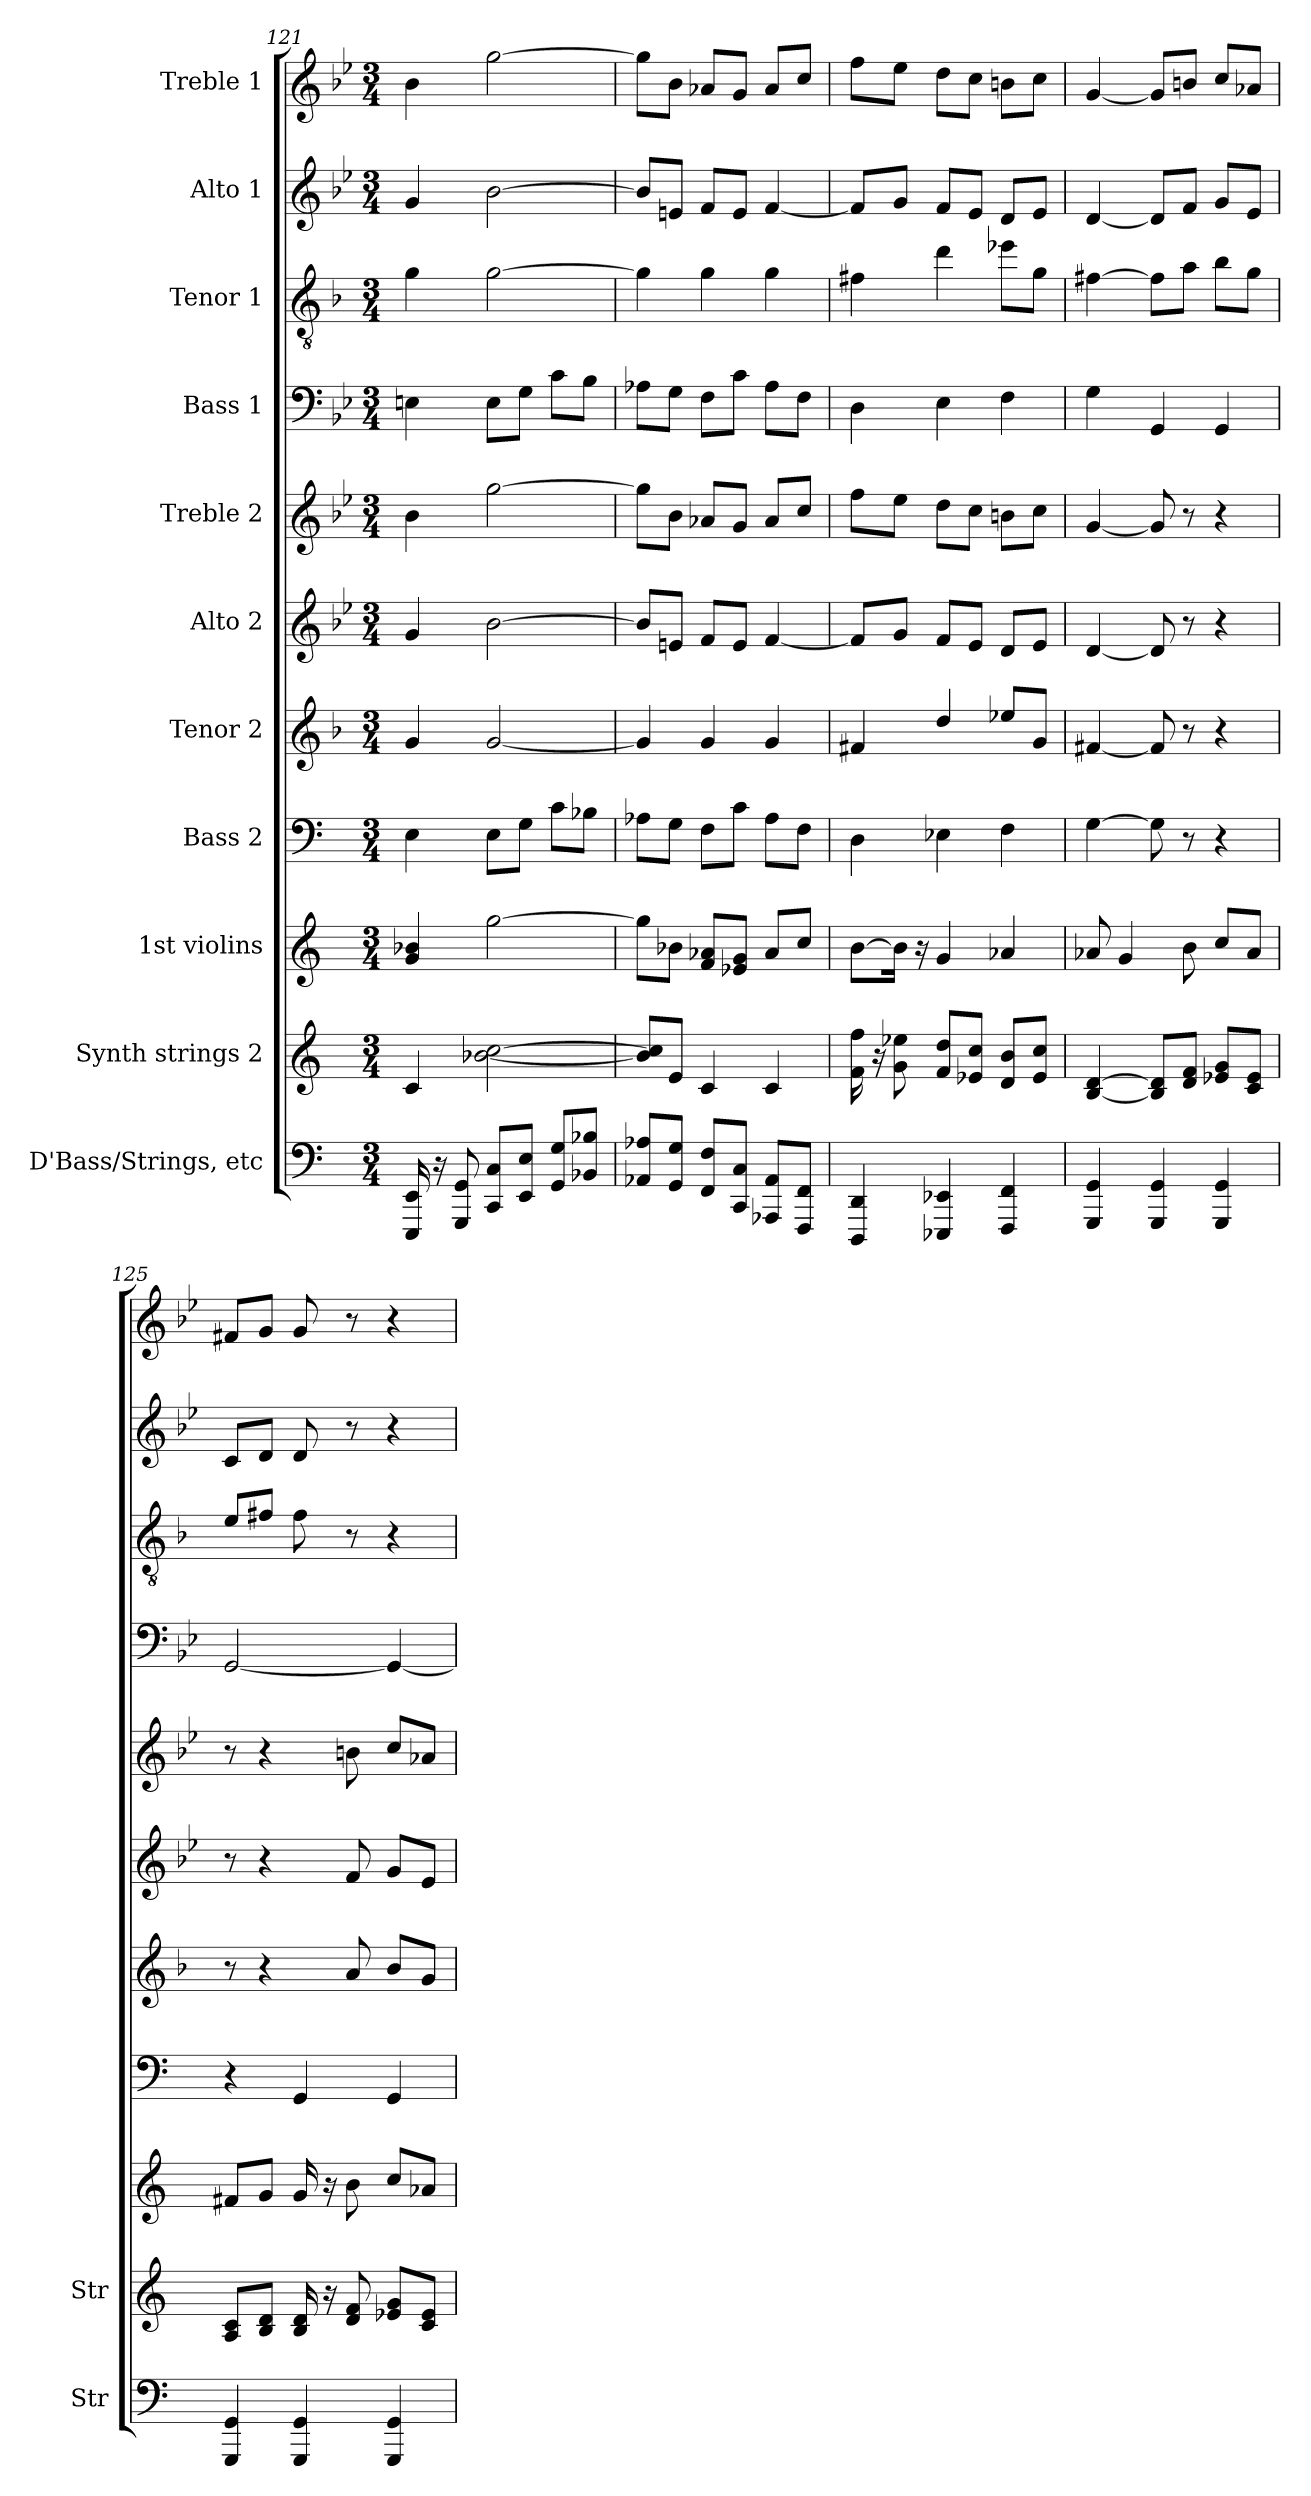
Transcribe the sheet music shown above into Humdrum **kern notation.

**kern	**kern	**kern	**kern	**kern	**kern	**kern	**kern	**kern	**kern	**kern
*part11	*part10	*part9	*part8	*part7	*part6	*part5	*part4	*part3	*part2	*part1
*staff11	*staff10	*staff9	*staff8	*staff7	*staff6	*staff5	*staff4	*staff3	*staff2	*staff1
*I"D'Bass/Strings, etc	*I"Synth strings 2	*I"1st violins	*I"Bass 2	*I"Tenor 2	*I"Alto 2	*I"Treble 2	*I"Bass 1	*I"Tenor 1	*I"Alto 1	*I"Treble 1
*I'Str	*I'Str	*	*	*	*	*	*	*	*	*
*clefF4	*clefG2	*clefG2	*clefF4	*clefG2	*clefG2	*clefG2	*clefF4	*clefGv2	*clefG2	*clefG2
*	*	*	*	*ITrd4c7	*	*	*	*ITrd4c7	*	*
*k[]	*k[]	*k[]	*k[]	*k[b-e-]	*k[b-e-]	*k[b-e-]	*k[b-e-]	*k[b-e-]	*k[b-e-]	*k[b-e-]
*C:	*C:	*C:	*C:	*B-:	*B-:	*B-:	*B-:	*B-:	*B-:	*B-:
*M3/4	*M3/4	*M3/4	*M3/4	*M3/4	*M3/4	*M3/4	*M3/4	*M3/4	*M3/4	*M3/4
=121	=121	=121	=121	=121	=121	=121	=121	=121	=121	=121
16EEE/ 16EE/	4c/	4g/ 4b-X/	4E\	4c/	4g/	4b-\	4En\	4c\	4g/	4b-\
16r	.	.	.	.	.	.	.	.	.	.
8GGG/ 8GG/	.	.	.	.	.	.	.	.	.	.
8CC/ 8C/L	[2b-X\ [2cc\	[2gg\	8E\L	[2c/	[2b-\	[2gg\	8E\L	[2c\	[2b-\	[2gg\
8EE/ 8E/J	.	.	8G\J	.	.	.	8G\J	.	.	.
8GG/ 8G/L	.	.	8c\L	.	.	.	8c\L	.	.	.
8BB-X/ 8B-X/J	.	.	8B-X\J	.	.	.	8B-\J	.	.	.
=122	=122	=122	=122	=122	=122	=122	=122	=122	=122	=122
8AA-X/ 8A-X/L	8b-/] 8cc/]L	8gg\L]	8A-X\L	4c/]	8b-/L]	8gg\L]	8A-X\L	4c\]	8b-/L]	8gg\L]
8GG/ 8G/J	8e/J	8b-X\J	8G\J	.	8en/J	8b-\J	8G\J	.	8en/J	8b-\J
8FF/ 8F/L	4c/	8f/ 8a-X/L	8F\L	4c/	8f/L	8a-X/L	8F\L	4c\	8f/L	8a-X/L
8CC/ 8C/J	.	8e-X/ 8g/J	8c\J	.	8e/J	8g/J	8c\J	.	8e/J	8g/J
8AAA-X/ 8AA-/L	4c/	8a-/L	8A-\L	4c/	[4f/	8a-/L	8A-\L	4c\	[4f/	8a-/L
8FFF/ 8FF/J	.	8cc/J	8F\J	.	.	8cc/J	8F\J	.	.	8cc/J
=123	=123	=123	=123	=123	=123	=123	=123	=123	=123	=123
4DDD/ 4DD/	16f\ 16ff\	[8b\L	4D\	4Bn/	8f/L]	8ff\L	4D\	4Bn\	8f/L]	8ff\L
.	16r	.	.	.	.	.	.	.	.	.
.	8g\ 8ee-X\	16b\Jk]	.	.	8g/J	8ee-\J	.	.	8g/J	8ee-\J
.	.	16r	.	.	.	.	.	.	.	.
4EEE-X/ 4EE-X/	8f/ 8dd/L	4g/	4E-X\	4g/	8f/L	8dd\L	4E-\	4g\	8f/L	8dd\L
.	8e-X/ 8cc/J	.	.	.	8e-/J	8cc\J	.	.	8e-/J	8cc\J
4FFF/ 4FF/	8d/ 8b/L	4a-X/	4F\	8a-X/L	8d/L	8bn\L	4F\	8a-X\L	8d/L	8bn\L
.	8e-/ 8cc/J	.	.	8c/J	8e-/J	8cc\J	.	8c\J	8e-/J	8cc\J
!!LO:PB:g=z
=124	=124	=124	=124	=124	=124	=124	=124	=124	=124	=124
4GGG/ 4GG/	[4B/ [4d/	8a-X/	[4G\	[4Bn/	[4d/	[4g/	4G\	[4Bn\	[4d/	[4g/
.	.	4g/	.	.	.	.	.	.	.	.
4GGG/ 4GG/	8B/] 8d/]L	.	8G\]	8B/]	8d/]	8g/]	4GG/	8B\L]	8d/L]	8g/L]
.	8d/ 8f/J	8b\	8r	8r	8r	8r	.	8d\J	8f/J	8bn/J
4GGG/ 4GG/	8e-X/ 8g/L	8cc/L	4r	4r	4r	4r	4GG/	8e-\L	8g/L	8cc/L
.	8c/ 8e-/J	8a-/J	.	.	.	.	.	8c\J	8e-/J	8a-X/J
=125	=125	=125	=125	=125	=125	=125	=125	=125	=125	=125
4GGG/ 4GG/	8A/ 8c/L	8f#X/L	4r	8r	8r	8r	[2GG/	8A/L	8c/L	8f#X/L
.	8B/ 8d/J	8g/J	.	4r	4r	4r	.	8Bn/J	8d/J	8g/J
4GGG/ 4GG/	16B/ 16d/	16g/	4GG/	.	.	.	.	8B\	8d/	8g/
.	16r	16r	.	.	.	.	.	.	.	.
.	8d/ 8f/	8b\	.	8d/	8f/	8bn\	.	8r	8r	8r
4GGG/ 4GG/	8e-X/ 8g/L	8cc/L	4GG/	8e-/L	8g/L	8cc/L	4GG/_	4r	4r	4r
.	8c/ 8e-/J	8a-X/J	.	8c/J	8e-/J	8a-X/J	.	.	.	.
=	=	=	=	=	=	=	=	=	=	=
*-	*-	*-	*-	*-	*-	*-	*-	*-	*-	*-
